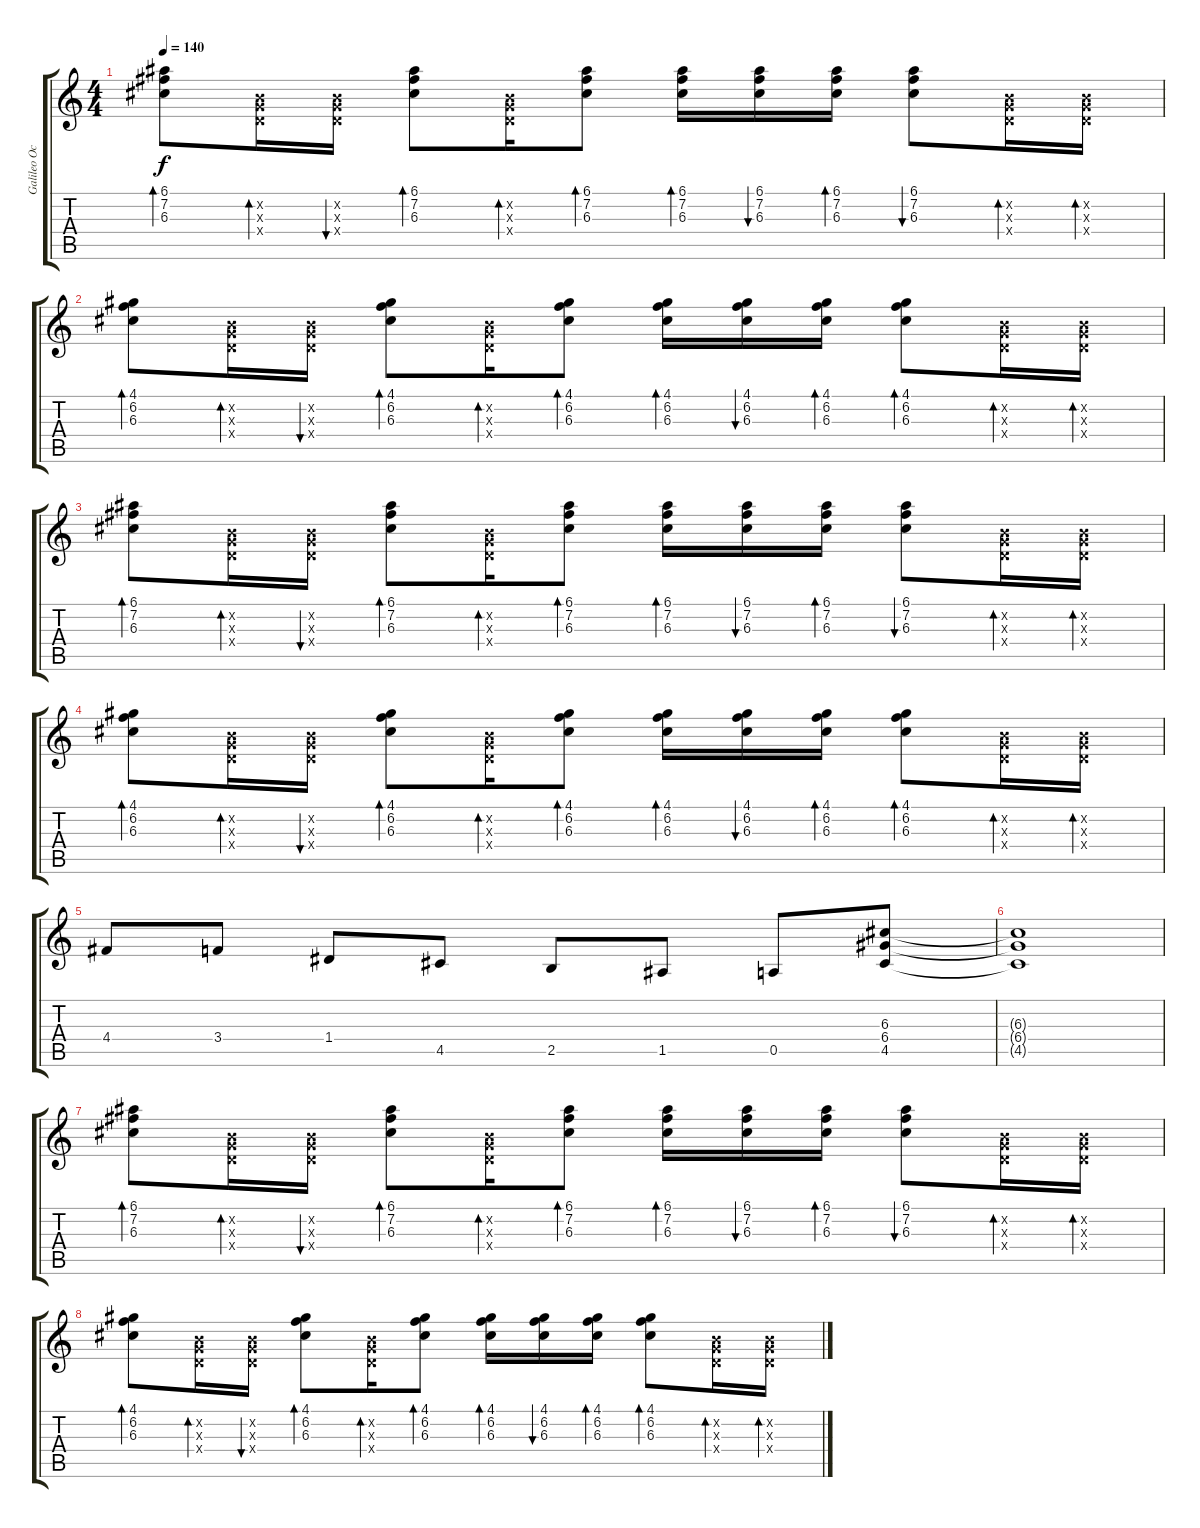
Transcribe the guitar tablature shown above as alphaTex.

\track ("Galileo Ochoa" "Galileo Oc") {instrument overdrivenguitar}
\staff {score tabs}
\tuning (E4 B3 G3 D3 A2 E2) {hide}
\ts (4 4)
\tempo 140
\clef g2
\ks c
(6.1 7.2 6.3).8{bd 60 dy f} (0.2{x} 0.3{x} 0.4{x}).16{bd 60} (0.2{x} 0.3{x} 0.4{x}).16{bu 60} (6.1 7.2 6.3).8{bd 60} (0.2{x} 0.3{x} 0.4{x}).16{bd 60} (6.1 7.2 6.3).8{bd 60} (6.1 7.2 6.3).16{bd 60} (6.1 7.2 6.3).16{bu 60} (6.1 7.2 6.3).16{bd 60} (6.1 7.2 6.3).8{bu 60} (0.2{x} 0.3{x} 0.4{x}).16{bd 60} (0.2{x} 0.3{x} 0.4{x}).16{bd 60} |
(4.1 6.2 6.3).8{bd 60} (0.2{x} 0.3{x} 0.4{x}).16{bd 60} (0.2{x} 0.3{x} 0.4{x}).16{bu 60} (4.1 6.2 6.3).8{bd 60} (0.2{x} 0.3{x} 0.4{x}).16{bd 60} (4.1 6.2 6.3).8{bd 60} (4.1 6.2 6.3).16{bd 60} (4.1 6.2 6.3).16{bu 60} (4.1 6.2 6.3).16{bd 60} (4.1 6.2 6.3).8{bd 60} (0.2{x} 0.3{x} 0.4{x}).16{bd 60} (0.2{x} 0.3{x} 0.4{x}).16{bd 60} |
(6.1 7.2 6.3).8{bd 60} (0.2{x} 0.3{x} 0.4{x}).16{bd 60} (0.2{x} 0.3{x} 0.4{x}).16{bu 60} (6.1 7.2 6.3).8{bd 60} (0.2{x} 0.3{x} 0.4{x}).16{bd 60} (6.1 7.2 6.3).8{bd 60} (6.1 7.2 6.3).16{bd 60} (6.1 7.2 6.3).16{bu 60} (6.1 7.2 6.3).16{bd 60} (6.1 7.2 6.3).8{bu 60} (0.2{x} 0.3{x} 0.4{x}).16{bd 60} (0.2{x} 0.3{x} 0.4{x}).16{bd 60} |
(4.1 6.2 6.3).8{bd 60} (0.2{x} 0.3{x} 0.4{x}).16{bd 60} (0.2{x} 0.3{x} 0.4{x}).16{bu 60} (4.1 6.2 6.3).8{bd 60} (0.2{x} 0.3{x} 0.4{x}).16{bd 60} (4.1 6.2 6.3).8{bd 60} (4.1 6.2 6.3).16{bd 60} (4.1 6.2 6.3).16{bu 60} (4.1 6.2 6.3).16{bd 60} (4.1 6.2 6.3).8{bd 60} (0.2{x} 0.3{x} 0.4{x}).16{bd 60} (0.2{x} 0.3{x} 0.4{x}).16{bd 60} |
4.4.8 3.4.8 1.4.8 4.5.8 2.5.8 1.5.8 0.5.8 (6.3 6.4 4.5).8 |
(6.3{t} 6.4{t} 4.5{t}).1 |
(6.1 7.2 6.3).8{bd 60} (0.2{x} 0.3{x} 0.4{x}).16{bd 60} (0.2{x} 0.3{x} 0.4{x}).16{bu 60} (6.1 7.2 6.3).8{bd 60} (0.2{x} 0.3{x} 0.4{x}).16{bd 60} (6.1 7.2 6.3).8{bd 60} (6.1 7.2 6.3).16{bd 60} (6.1 7.2 6.3).16{bu 60} (6.1 7.2 6.3).16{bd 60} (6.1 7.2 6.3).8{bu 60} (0.2{x} 0.3{x} 0.4{x}).16{bd 60} (0.2{x} 0.3{x} 0.4{x}).16{bd 60} |
(4.1 6.2 6.3).8{bd 60} (0.2{x} 0.3{x} 0.4{x}).16{bd 60} (0.2{x} 0.3{x} 0.4{x}).16{bu 60} (4.1 6.2 6.3).8{bd 60} (0.2{x} 0.3{x} 0.4{x}).16{bd 60} (4.1 6.2 6.3).8{bd 60} (4.1 6.2 6.3).16{bd 60} (4.1 6.2 6.3).16{bu 60} (4.1 6.2 6.3).16{bd 60} (4.1 6.2 6.3).8{bd 60} (0.2{x} 0.3{x} 0.4{x}).16{bd 60} (0.2{x} 0.3{x} 0.4{x}).16{bd 60}
